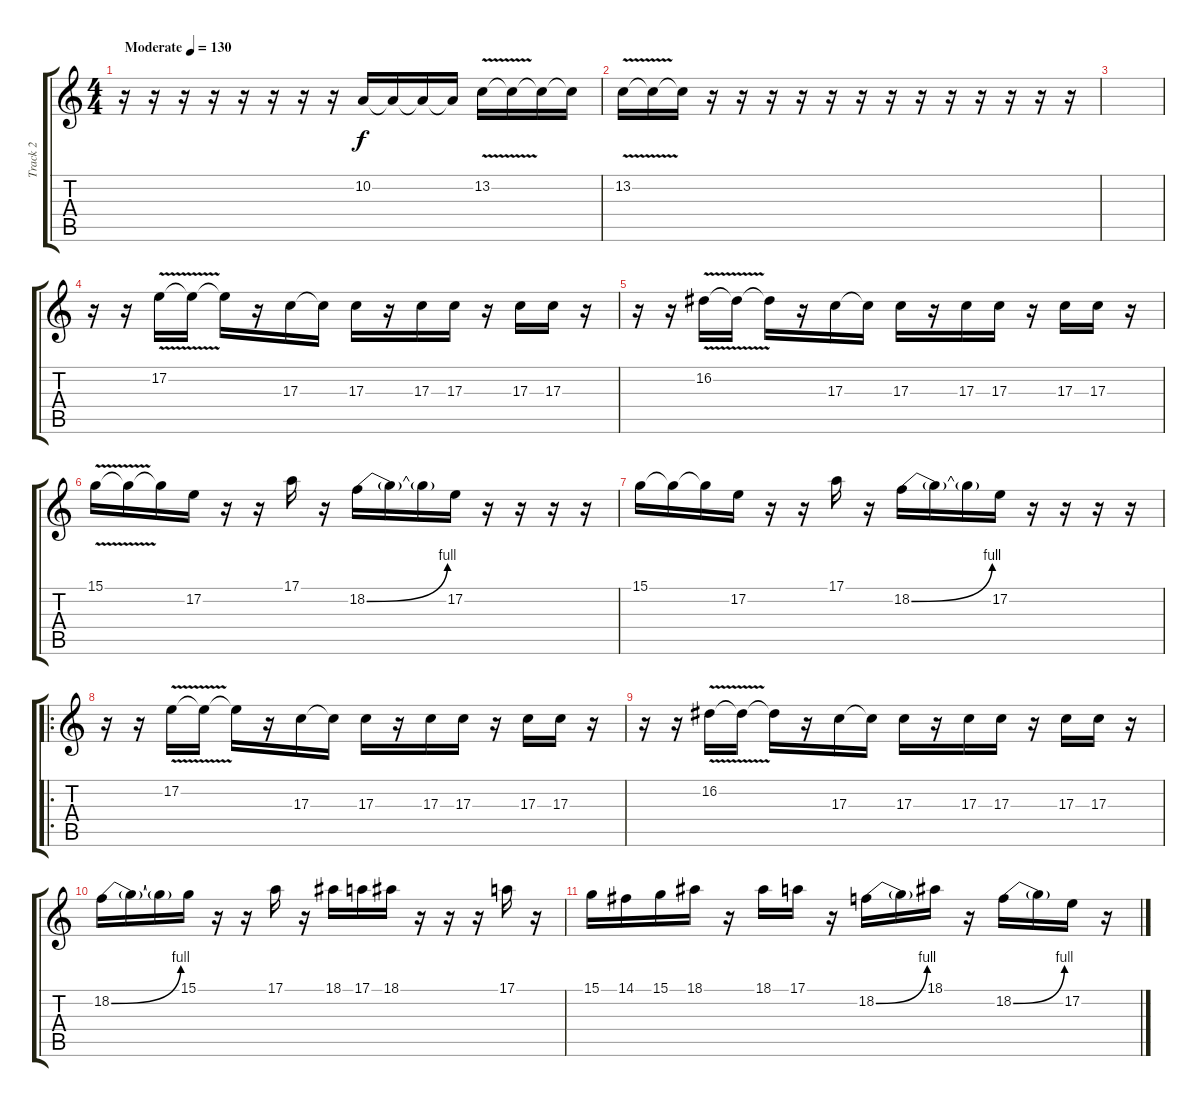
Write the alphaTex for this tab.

\track ("Track 2" "Track 2") {instrument tuba}
\staff {score tabs}
\tuning (E4 B3 G3 D3 A2 E2) {hide}
\ts (4 4)
\tempo (130 "Moderate")
\clef g2
\ks c
r.16{dy f instrument tuba} r.16 r.16 r.16 r.16 r.16 r.16 r.16 10.2.16 10.2{t}.16 10.2{t}.16 10.2{t}.16 13.2{v}.16 13.2{t}.16 13.2{t}.16 13.2{t}.16 |
13.2{v}.16 13.2{t}.16 13.2{t}.16 r.16 r.16 r.16 r.16 r.16 r.16 r.16 r.16 r.16 r.16 r.16 r.16 r.16 |
|
r.16 r.16 17.2{v}.16 17.2{t}.16 17.2{t}.16 r.16 17.3.16 17.3{t}.16 17.3.16 r.16 17.3.16 17.3.16 r.16 17.3.16 17.3.16 r.16 |
r.16 r.16 16.2{v}.16 16.2{t}.16 16.2{t}.16 r.16 17.3.16 17.3{t}.16 17.3.16 r.16 17.3.16 17.3.16 r.16 17.3.16 17.3.16 r.16 |
15.1{v}.16 15.1{t}.16 15.1{t}.16 17.2.16 r.16 r.16 17.1.16 r.16 18.2{be (bend 0 0 60 4)}.16 18.2{t}.16 18.2{t}.16 17.2.16 r.16 r.16 r.16 r.16 |
15.1.16 15.1{t}.16 15.1{t}.16 17.2.16 r.16 r.16 17.1.16 r.16 18.2{be (bend 0 0 60 4)}.16 18.2{t}.16 18.2{t}.16 17.2.16 r.16 r.16 r.16 r.16 |
\ro
r.16 r.16 17.2{v}.16 17.2{t}.16 17.2{t}.16 r.16 17.3.16 17.3{t}.16 17.3.16 r.16 17.3.16 17.3.16 r.16 17.3.16 17.3.16 r.16 |
r.16 r.16 16.2{v}.16 16.2{t}.16 16.2{t}.16 r.16 17.3.16 17.3{t}.16 17.3.16 r.16 17.3.16 17.3.16 r.16 17.3.16 17.3.16 r.16 |
18.2{be (bend 0 0 60 4)}.16 18.2{t}.16 18.2{t}.16 15.1.16 r.16 r.16 17.1.16 r.16 18.1.16 17.1.16 18.1.16 r.16 r.16 r.16 17.1.16 r.16 |
15.1.16 14.1.16 15.1.16 18.1.16 r.16 18.1.16 17.1.16 r.16 18.2{be (bend 0 0 60 4)}.16 18.2{t}.16 18.1.16 r.16 18.2{be (bend 0 0 60 4)}.16 18.2{t}.16 17.2.16 r.16
